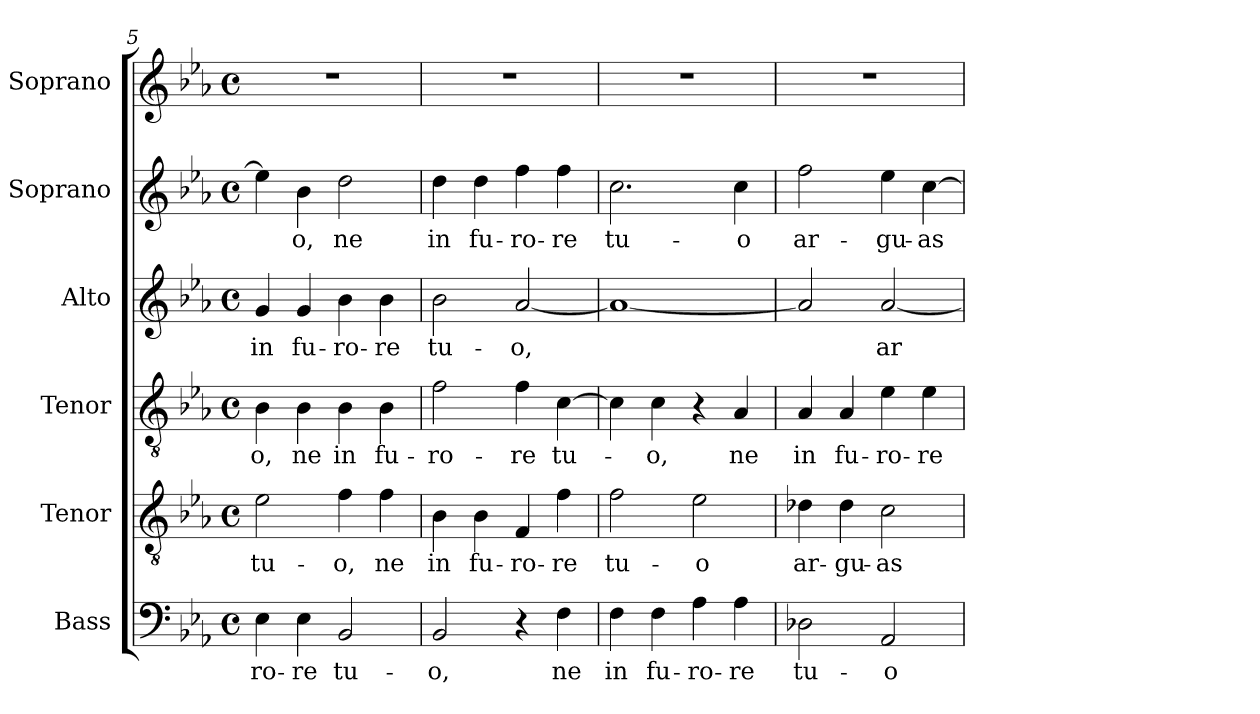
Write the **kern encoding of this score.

**kern	**text	**kern	**text	**kern	**text	**kern	**text	**kern	**text	**kern
*part6	*part6	*part5	*part5	*part4	*part4	*part3	*part3	*part2	*part2	*part1
*staff6	*staff6	*staff5	*staff5	*staff4	*staff4	*staff3	*staff3	*staff2	*staff2	*staff1
*I"Bass	*	*I"Tenor	*	*I"Tenor	*	*I"Alto	*	*I"Soprano	*	*I"Soprano
*I'B	*	*I'T	*	*I'T	*	*I'A	*	*I'S	*	*I'S
*clefF4	*	*clefGv2	*	*clefGv2	*	*clefG2	*	*clefG2	*	*clefG2
*	*	*ITrd7c12	*	*ITrd7c12	*	*	*	*	*	*
*k[b-e-a-]	*	*k[b-e-a-]	*	*k[b-e-a-]	*	*k[b-e-a-]	*	*k[b-e-a-]	*	*k[b-e-a-]
*E-:	*	*E-:	*	*E-:	*	*E-:	*	*E-:	*	*E-:
*M4/4	*	*M4/4	*	*M4/4	*	*M4/4	*	*M4/4	*	*M4/4
*met(c)	*	*met(c)	*	*met(c)	*	*met(c)	*	*met(c)	*	*met(c)
=5	=5	=5	=5	=5	=5	=5	=5	=5	=5	=5
!	!LO:LY:b:color=#000000	!	!	!	!	!	!	!	!	!
!	!	!	!LO:LY:b:color=#000000	!	!	!	!	!	!	!
!	!	!	!	!	!LO:LY:b:color=#000000	!	!	!	!	!
!	!	!	!	!	!	!	!LO:LY:b:color=#000000	!	!	!
4E-i\	-ro-	2E-i\	tu-	4BB-i\	-o,	4gi/	in	4ee-i\]	.	1r
!	!LO:LY:b:color=#000000	!	!	!	!	!	!	!	!	!
!	!	!	!	!	!LO:LY:b:color=#000000	!	!	!	!	!
!	!	!	!	!	!	!	!LO:LY:b:color=#000000	!	!	!
!	!	!	!	!	!	!	!	!	!LO:LY:b:color=#000000	!
4E-i\	-re	.	.	4BB-i\	ne	4gi/	fu-	4b-i\	-o,	.
!	!LO:LY:b:color=#000000	!	!	!	!	!	!	!	!	!
!	!	!	!LO:LY:b:color=#000000	!	!	!	!	!	!	!
!	!	!	!	!	!LO:LY:b:color=#000000	!	!	!	!	!
!	!	!	!	!	!	!	!LO:LY:b:color=#000000	!	!	!
!	!	!	!	!	!	!	!	!	!LO:LY:b:color=#000000	!
2BB-i/	tu-	4Fi\	-o,	4BB-i\	in	4b-i\	-ro-	2ddi\	ne	.
!	!	!	!LO:LY:b:color=#000000	!	!	!	!	!	!	!
!	!	!	!	!	!LO:LY:b:color=#000000	!	!	!	!	!
!	!	!	!	!	!	!	!LO:LY:b:color=#000000	!	!	!
.	.	4Fi\	ne	4BB-i\	fu-	4b-i\	-re	.	.	.
!!LO:LB:g=z
=6	=6	=6	=6	=6	=6	=6	=6	=6	=6	=6
!	!LO:LY:b:color=#000000	!	!	!	!	!	!	!	!	!
!	!	!	!LO:LY:b:color=#000000	!	!	!	!	!	!	!
!	!	!	!	!	!LO:LY:b:color=#000000	!	!	!	!	!
!	!	!	!	!	!	!	!LO:LY:b:color=#000000	!	!	!
!	!	!	!	!	!	!	!	!	!LO:LY:b:color=#000000	!
2BB-i/	-o,	4BB-i\	in	2Fi\	-ro-	2b-i\	tu-	4ddi\	in	1r
!	!	!	!LO:LY:b:color=#000000	!	!	!	!	!	!	!
!	!	!	!	!	!	!	!	!	!LO:LY:b:color=#000000	!
.	.	4BB-i\	fu-	.	.	.	.	4ddi\	fu-	.
!	!	!	!LO:LY:b:color=#000000	!	!	!	!	!	!	!
!	!	!	!	!	!LO:LY:b:color=#000000	!	!	!	!	!
!	!	!	!	!	!	!	!LO:LY:b:color=#000000	!	!	!
!	!	!	!	!	!	!	!	!	!LO:LY:b:color=#000000	!
4r	.	4FFi/	-ro-	4Fi\	-re	[2a-i/	-o,	4ffi\	-ro-	.
!	!LO:LY:b:color=#000000	!	!	!	!	!	!	!	!	!
!	!	!	!LO:LY:b:color=#000000	!	!	!	!	!	!	!
!	!	!	!	!	!LO:LY:b:color=#000000	!	!	!	!	!
!	!	!	!	!	!	!	!	!	!LO:LY:b:color=#000000	!
4Fi\	ne	4Fi\	-re	[4Ci\	tu-	.	.	4ffi\	-re	.
=7	=7	=7	=7	=7	=7	=7	=7	=7	=7	=7
!	!LO:LY:b:color=#000000	!	!	!	!	!	!	!	!	!
!	!	!	!LO:LY:b:color=#000000	!	!	!	!	!	!	!
!	!	!	!	!	!	!	!	!	!LO:LY:b:color=#000000	!
4Fi\	in	2Fi\	tu-	4Ci\]	.	1a-i_	.	2.cci\	tu-	1r
!	!LO:LY:b:color=#000000	!	!	!	!	!	!	!	!	!
!	!	!	!	!	!LO:LY:b:color=#000000	!	!	!	!	!
4Fi\	fu-	.	.	4Ci\	-o,	.	.	.	.	.
!	!LO:LY:b:color=#000000	!	!	!	!	!	!	!	!	!
!	!	!	!LO:LY:b:color=#000000	!	!	!	!	!	!	!
4A-i\	-ro-	2E-i\	-o	4r	.	.	.	.	.	.
!	!LO:LY:b:color=#000000	!	!	!	!	!	!	!	!	!
!	!	!	!	!	!LO:LY:b:color=#000000	!	!	!	!	!
!	!	!	!	!	!	!	!	!	!LO:LY:b:color=#000000	!
4A-i\	-re	.	.	4AA-i/	ne	.	.	4cci\	-o	.
=8	=8	=8	=8	=8	=8	=8	=8	=8	=8	=8
!	!LO:LY:b:color=#000000	!	!	!	!	!	!	!	!	!
!	!	!	!LO:LY:b:color=#000000	!	!	!	!	!	!	!
!	!	!	!	!	!LO:LY:b:color=#000000	!	!	!	!	!
!	!	!	!	!	!	!	!	!	!LO:LY:b:color=#000000	!
2D-Xi\	tu-	4D-Xi\	ar-	4AA-i/	in	2a-i/]	.	2ffi\	ar-	1r
!	!	!	!LO:LY:b:color=#000000	!	!	!	!	!	!	!
!	!	!	!	!	!LO:LY:b:color=#000000	!	!	!	!	!
.	.	4D-i\	-gu-	4AA-i/	fu-	.	.	.	.	.
!	!LO:LY:b:color=#000000	!	!	!	!	!	!	!	!	!
!	!	!	!LO:LY:b:color=#000000	!	!	!	!	!	!	!
!	!	!	!	!	!LO:LY:b:color=#000000	!	!	!	!	!
!	!	!	!	!	!	!	!LO:LY:b:color=#000000	!	!	!
!	!	!	!	!	!	!	!	!	!LO:LY:b:color=#000000	!
2AA-i/	-o	2Ci\	-as	4E-i\	-ro-	[2a-i/	ar-	4ee-i\	-gu-	.
!	!	!	!	!	!LO:LY:b:color=#000000	!	!	!	!	!
!	!	!	!	!	!	!	!	!	!LO:LY:b:color=#000000	!
.	.	.	.	4E-i\	-re	.	.	[4cci\	-as	.
=	=	=	=	=	=	=	=	=	=	=
*-	*-	*-	*-	*-	*-	*-	*-	*-	*-	*-
